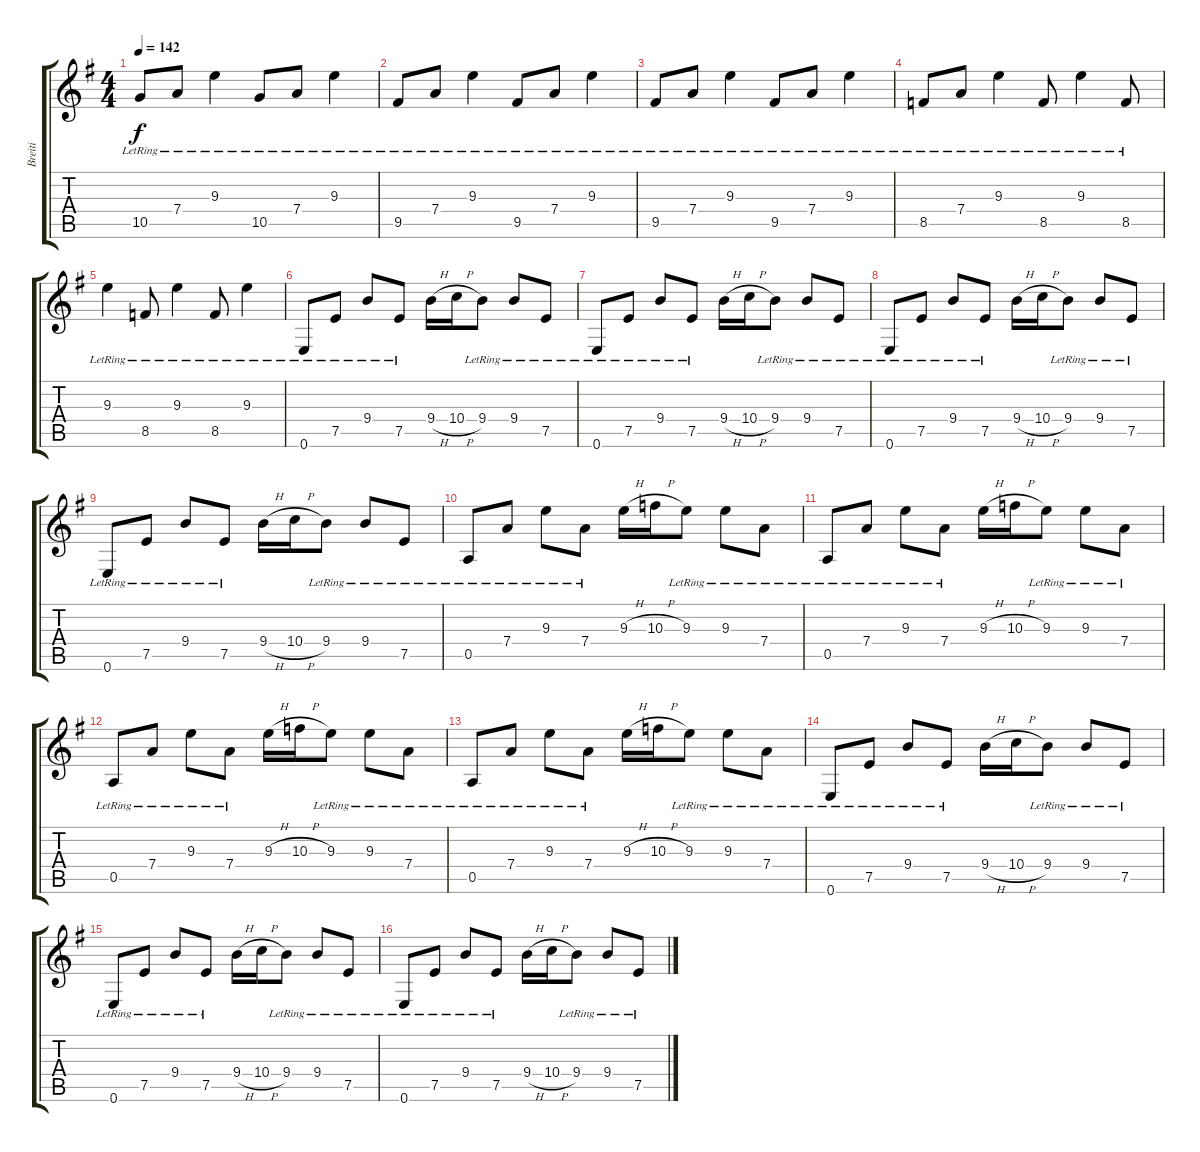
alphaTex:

\track ("Breiti" "Breiti") {instrument acousticguitarsteel}
\staff {score tabs}
\tuning (E4 B3 G3 D3 A2 E2) {hide}
\ts (4 4)
\tempo 142
\clef g2
\ks g
10.5{lr}.8{dy f} 7.4{lr}.8 9.3{lr}.4 10.5{lr}.8 7.4{lr}.8 9.3{lr}.4 |
9.5{lr}.8 7.4{lr}.8 9.3{lr}.4 9.5{lr}.8 7.4{lr}.8 9.3{lr}.4 |
9.5{lr}.8 7.4{lr}.8 9.3{lr}.4 9.5{lr}.8 7.4{lr}.8 9.3{lr}.4 |
8.5{lr}.8 7.4{lr}.8 9.3{lr}.4 8.5{lr}.8 9.3{lr}.4 8.5{lr}.8 |
9.3{lr}.4 8.5{lr}.8 9.3{lr}.4 8.5{lr}.8 9.3{lr}.4 |
0.6{lr}.8 7.5{lr}.8 9.4{lr}.8 7.5{lr}.8 9.4{h}.16 10.4{h}.16 9.4{lr}.8 9.4{lr}.8 7.5{lr}.8 |
0.6{lr}.8 7.5{lr}.8 9.4{lr}.8 7.5{lr}.8 9.4{h}.16 10.4{h}.16 9.4{lr}.8 9.4{lr}.8 7.5{lr}.8 |
0.6{lr}.8 7.5{lr}.8 9.4{lr}.8 7.5{lr}.8 9.4{h}.16 10.4{h}.16 9.4{lr}.8 9.4{lr}.8 7.5{lr}.8 |
0.6{lr}.8 7.5{lr}.8 9.4{lr}.8 7.5{lr}.8 9.4{h}.16 10.4{h}.16 9.4{lr}.8 9.4{lr}.8 7.5{lr}.8 |
0.5{lr}.8 7.4{lr}.8 9.3{lr}.8 7.4{lr}.8 9.3{h}.16 10.3{h}.16 9.3{lr}.8 9.3{lr}.8 7.4{lr}.8 |
0.5{lr}.8 7.4{lr}.8 9.3{lr}.8 7.4{lr}.8 9.3{h}.16 10.3{h}.16 9.3{lr}.8 9.3{lr}.8 7.4{lr}.8 |
0.5{lr}.8 7.4{lr}.8 9.3{lr}.8 7.4{lr}.8 9.3{h}.16 10.3{h}.16 9.3{lr}.8 9.3{lr}.8 7.4{lr}.8 |
0.5{lr}.8 7.4{lr}.8 9.3{lr}.8 7.4{lr}.8 9.3{h}.16 10.3{h}.16 9.3{lr}.8 9.3{lr}.8 7.4{lr}.8 |
0.6{lr}.8 7.5{lr}.8 9.4{lr}.8 7.5{lr}.8 9.4{h}.16 10.4{h}.16 9.4{lr}.8 9.4{lr}.8 7.5{lr}.8 |
0.6{lr}.8 7.5{lr}.8 9.4{lr}.8 7.5{lr}.8 9.4{h}.16 10.4{h}.16 9.4{lr}.8 9.4{lr}.8 7.5{lr}.8 |
0.6{lr}.8 7.5{lr}.8 9.4{lr}.8 7.5{lr}.8 9.4{h}.16 10.4{h}.16 9.4{lr}.8 9.4{lr}.8 7.5{lr}.8
